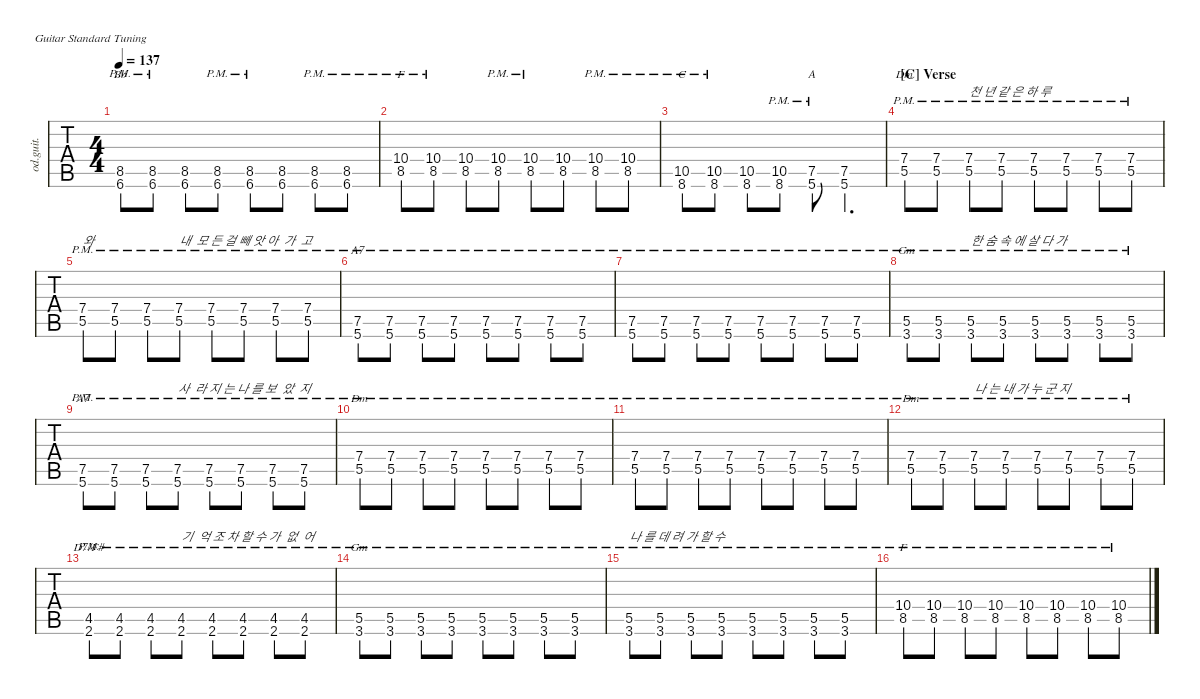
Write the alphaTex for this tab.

\defaultSystemsLayout 4
\hideDynamics
\bracketExtendMode nobrackets
\track ("Guitar3" "od.guit.") {defaultSystemsLayout 4 instrument overdrivenguitar}
\staff {tabs}
\tuning (E4 B3 G3 D3 A2 E2)
\chord ("Dm" x x x 7 5 x) {firstfret 5 showdiagram false showfingering false}
\chord ("Bb" x x x x 8 6) {firstfret 6 showdiagram false showfingering false}
\chord ("F" x x x 10 8 x) {firstfret 8 showdiagram false showfingering false}
\chord ("C" x x x x 10 8) {firstfret 8 showdiagram false showfingering false}
\chord ("A" x x x x 7 5) {firstfret 5 showdiagram false showfingering false}
\chord ("A7" x x x x 7 5) {firstfret 5 showdiagram false showfingering false}
\chord ("Gm" x x x x 5 3) {showdiagram false showfingering false}
\chord ("D7/F#" x x x x 4 2) {showdiagram false showfingering false}
\ts (4 4)
\tempo 137
\clef g2
\ks f
(8.5{pm acc forcenatural} 6.6{pm acc b}).8{ch "Bb" dy mf} (8.5{pm acc forcenatural} 6.6{pm acc b}).8 (8.5{acc forcenatural} 6.6{acc b}).8 (8.5{pm acc forcenatural} 6.6{pm acc b}).8 (8.5{pm acc forcenatural} 6.6{pm acc b}).8 (8.5{acc forcenatural} 6.6{acc b}).8 (8.5{pm acc forcenatural} 6.6{pm acc b}).8 (8.5{pm acc forcenatural} 6.6{pm acc b}).8 |
(8.5{pm acc forcenatural} 10.4{pm acc forcenatural}).8{ch "F"} (8.5{pm acc forcenatural} 10.4{pm acc forcenatural}).8 (8.5{acc forcenatural} 10.4{acc forcenatural}).8 (8.5{pm acc forcenatural} 10.4{pm acc forcenatural}).8 (10.4{pm acc forcenatural} 8.5{pm acc forcenatural}).8 (10.4{acc forcenatural} 8.5{acc forcenatural}).8 (10.4{pm acc forcenatural} 8.5{pm acc forcenatural}).8 (10.4{pm acc forcenatural} 8.5{pm acc forcenatural}).8 |
(10.5{pm acc forcenatural} 8.6{pm acc forcenatural}).8{ch "C"} (10.5{pm acc forcenatural} 8.6{pm acc forcenatural}).8 (10.5{acc forcenatural} 8.6{acc forcenatural}).8 (10.5{pm acc forcenatural} 8.6{pm acc forcenatural}).8 (7.5{pm acc forcenatural} 5.6{acc forcenatural}).8{ch "A"} (7.5{acc forcenatural} 5.6{acc forcenatural}).4{d} |
\section ("C" "Verse")
(5.5{pm acc forcenatural} 7.4{pm acc forcenatural}).8{ch "Dm"} (5.5{pm acc forcenatural} 7.4{pm acc forcenatural}).8 (5.5{pm acc forcenatural} 7.4{pm acc forcenatural}).8{txt "천 년 같 은 하 루 "} (5.5{pm acc forcenatural} 7.4{pm acc forcenatural}).8 (7.4{pm acc forcenatural} 5.5{pm acc forcenatural}).8 (7.4{pm acc forcenatural} 5.5{pm acc forcenatural}).8 (7.4{pm acc forcenatural} 5.5{pm acc forcenatural}).8 (7.4{pm acc forcenatural} 5.5{pm acc forcenatural}).8 |
(5.5{pm acc forcenatural} 7.4{pm acc forcenatural}).8{txt "와"} (5.5{pm acc forcenatural} 7.4{pm acc forcenatural}).8 (5.5{pm acc forcenatural} 7.4{pm acc forcenatural}).8 (5.5{pm acc forcenatural} 7.4{pm acc forcenatural}).8{txt "내  모 든 걸 빼 앗 아  가  고"} (7.4{pm acc forcenatural} 5.5{pm acc forcenatural}).8 (7.4{pm acc forcenatural} 5.5{pm acc forcenatural}).8 (7.4{pm acc forcenatural} 5.5{pm acc forcenatural}).8 (7.4{pm acc forcenatural} 5.5{pm acc forcenatural}).8 |
(7.5{pm acc forcenatural} 5.6{pm acc forcenatural}).8{ch "A7"} (7.5{pm acc forcenatural} 5.6{pm acc forcenatural}).8 (7.5{pm acc forcenatural} 5.6{pm acc forcenatural}).8 (7.5{pm acc forcenatural} 5.6{pm acc forcenatural}).8 (7.5{pm acc forcenatural} 5.6{pm acc forcenatural}).8 (7.5{pm acc forcenatural} 5.6{pm acc forcenatural}).8 (7.5{pm acc forcenatural} 5.6{pm acc forcenatural}).8 (7.5{pm acc forcenatural} 5.6{pm acc forcenatural}).8 |
(7.5{pm acc forcenatural} 5.6{pm acc forcenatural}).8 (7.5{pm acc forcenatural} 5.6{pm acc forcenatural}).8 (7.5{pm acc forcenatural} 5.6{pm acc forcenatural}).8 (7.5{pm acc forcenatural} 5.6{pm acc forcenatural}).8 (7.5{pm acc forcenatural} 5.6{pm acc forcenatural}).8 (7.5{pm acc forcenatural} 5.6{pm acc forcenatural}).8 (7.5{pm acc forcenatural} 5.6{pm acc forcenatural}).8 (7.5{pm acc forcenatural} 5.6{pm acc forcenatural}).8 |
(5.5{pm acc forcenatural} 3.6{pm acc forcenatural}).8{ch "Gm"} (5.5{pm acc forcenatural} 3.6{pm acc forcenatural}).8 (5.5{pm acc forcenatural} 3.6{pm acc forcenatural}).8{txt "한 숨 속 에 살 다 가"} (5.5{pm acc forcenatural} 3.6{pm acc forcenatural}).8 (5.5{pm acc forcenatural} 3.6{pm acc forcenatural}).8 (5.5{pm acc forcenatural} 3.6{pm acc forcenatural}).8 (5.5{pm acc forcenatural} 3.6{pm acc forcenatural}).8 (5.5{pm acc forcenatural} 3.6{pm acc forcenatural}).8 |
(7.5{pm acc forcenatural} 5.6{pm acc forcenatural}).8{ch "A7"} (7.5{pm acc forcenatural} 5.6{pm acc forcenatural}).8 (7.5{pm acc forcenatural} 5.6{pm acc forcenatural}).8 (7.5{pm acc forcenatural} 5.6{pm acc forcenatural}).8{txt "사  라 지 는 나 를 보  았  지"} (7.5{pm acc forcenatural} 5.6{pm acc forcenatural}).8 (7.5{pm acc forcenatural} 5.6{pm acc forcenatural}).8 (7.5{pm acc forcenatural} 5.6{pm acc forcenatural}).8 (7.5{pm acc forcenatural} 5.6{pm acc forcenatural}).8 |
(5.5{pm acc forcenatural} 7.4{pm acc forcenatural}).8{ch "Dm"} (5.5{pm acc forcenatural} 7.4{pm acc forcenatural}).8 (5.5{pm acc forcenatural} 7.4{pm acc forcenatural}).8 (5.5{pm acc forcenatural} 7.4{pm acc forcenatural}).8 (7.4{pm acc forcenatural} 5.5{pm acc forcenatural}).8 (7.4{pm acc forcenatural} 5.5{pm acc forcenatural}).8 (7.4{pm acc forcenatural} 5.5{pm acc forcenatural}).8 (7.4{pm acc forcenatural} 5.5{pm acc forcenatural}).8 |
(5.5{pm acc forcenatural} 7.4{pm acc forcenatural}).8 (5.5{pm acc forcenatural} 7.4{pm acc forcenatural}).8 (5.5{pm acc forcenatural} 7.4{pm acc forcenatural}).8 (5.5{pm acc forcenatural} 7.4{pm acc forcenatural}).8 (7.4{pm acc forcenatural} 5.5{pm acc forcenatural}).8 (7.4{pm acc forcenatural} 5.5{pm acc forcenatural}).8 (7.4{pm acc forcenatural} 5.5{pm acc forcenatural}).8 (7.4{pm acc forcenatural} 5.5{pm acc forcenatural}).8 |
(5.5{pm acc forcenatural} 7.4{pm acc forcenatural}).8{ch "Dm"} (5.5{pm acc forcenatural} 7.4{pm acc forcenatural}).8 (5.5{pm acc forcenatural} 7.4{pm acc forcenatural}).8{txt "나 는 내 가 누 군 지"} (5.5{pm acc forcenatural} 7.4{pm acc forcenatural}).8 (7.4{pm acc forcenatural} 5.5{pm acc forcenatural}).8 (7.4{pm acc forcenatural} 5.5{pm acc forcenatural}).8 (7.4{pm acc forcenatural} 5.5{pm acc forcenatural}).8 (7.4{pm acc forcenatural} 5.5{pm acc forcenatural}).8 |
(4.5{pm acc b} 2.6{pm acc b}).8{ch "D7/F#"} (4.5{pm acc b} 2.6{pm acc b}).8 (4.5{pm acc b} 2.6{pm acc b}).8 (4.5{pm acc b} 2.6{pm acc b}).8{txt "기  억 조 차 할 수 가  없  어"} (4.5{pm acc b} 2.6{pm acc b}).8 (4.5{pm acc b} 2.6{pm acc b}).8 (4.5{pm acc b} 2.6{pm acc b}).8 (4.5{pm acc b} 2.6{pm acc b}).8 |
(5.5{pm acc forcenatural} 3.6{pm acc forcenatural}).8{ch "Gm"} (5.5{pm acc forcenatural} 3.6{pm acc forcenatural}).8 (5.5{pm acc forcenatural} 3.6{pm acc forcenatural}).8 (5.5{pm acc forcenatural} 3.6{pm acc forcenatural}).8 (5.5{pm acc forcenatural} 3.6{pm acc forcenatural}).8 (5.5{pm acc forcenatural} 3.6{pm acc forcenatural}).8 (5.5{pm acc forcenatural} 3.6{pm acc forcenatural}).8 (5.5{pm acc forcenatural} 3.6{pm acc forcenatural}).8 |
(5.5{pm acc forcenatural} 3.6{pm acc forcenatural}).8{txt "나 를 데 려 가 할 수"} (5.5{pm acc forcenatural} 3.6{pm acc forcenatural}).8 (5.5{pm acc forcenatural} 3.6{pm acc forcenatural}).8 (5.5{pm acc forcenatural} 3.6{pm acc forcenatural}).8 (5.5{pm acc forcenatural} 3.6{pm acc forcenatural}).8 (5.5{pm acc forcenatural} 3.6{pm acc forcenatural}).8 (5.5{pm acc forcenatural} 3.6{pm acc forcenatural}).8 (5.5{pm acc forcenatural} 3.6{pm acc forcenatural}).8 |
(8.5{pm acc forcenatural} 10.4{pm acc forcenatural}).8{ch "F"} (8.5{pm acc forcenatural} 10.4{pm acc forcenatural}).8 (8.5{pm acc forcenatural} 10.4{pm acc forcenatural}).8 (8.5{pm acc forcenatural} 10.4{pm acc forcenatural}).8 (8.5{pm acc forcenatural} 10.4{pm acc forcenatural}).8 (8.5{pm acc forcenatural} 10.4{pm acc forcenatural}).8 (8.5{pm acc forcenatural} 10.4{pm acc forcenatural}).8 (8.5{pm acc forcenatural} 10.4{pm acc forcenatural}).8
